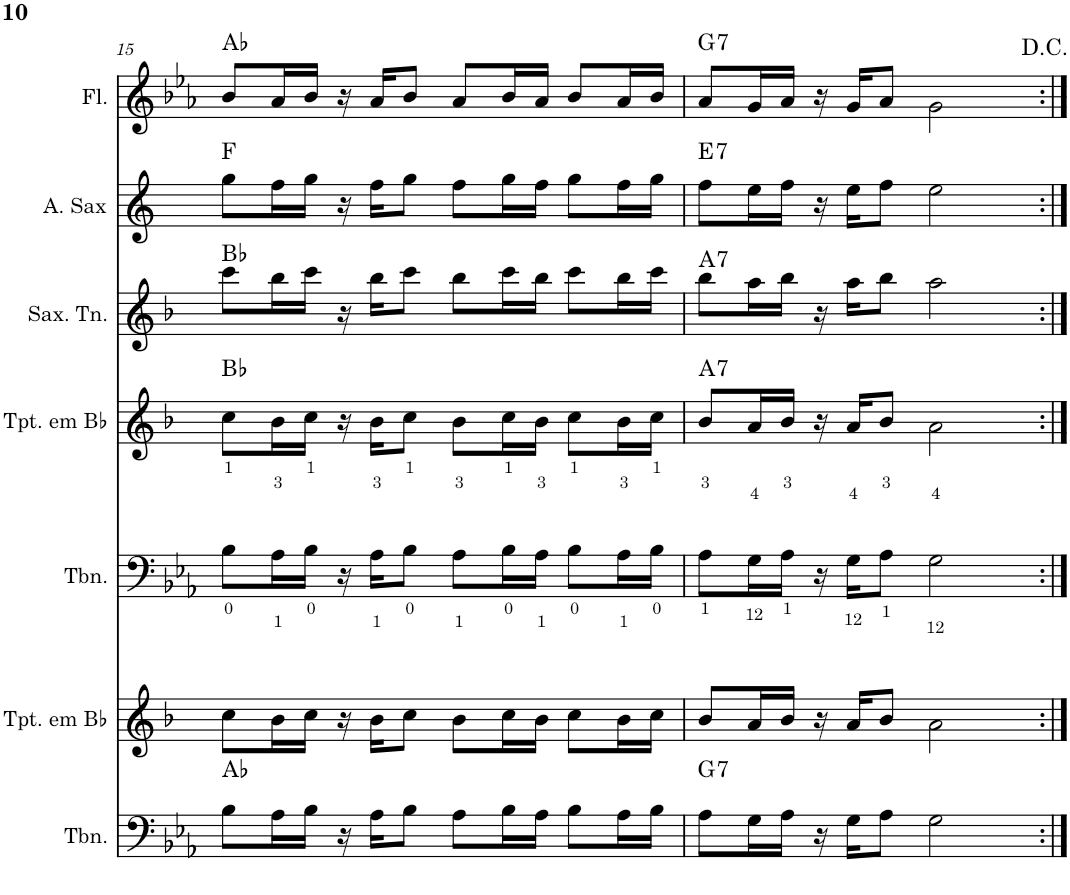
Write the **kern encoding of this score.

**kern	**harte	**kern	**kern	**kern	**harte	**kern	**harte	**kern	**harte	**kern	**harte
*part7	*part7	*part6	*part5	*part4	*part4	*part3	*part3	*part2	*part2	*part1	*part1
*staff7	*	*staff6	*staff5	*staff4	*	*staff3	*	*staff2	*	*staff1	*
*I"Trombone	*	*I"Trompete em Bb	*I"Trombone	*I"Trompete em Bb	*	*I"Saxofone Tenor	*	*I"Saxofone Alto	*	*I"Flauta Transversal	*
*I'Tbn.	*	*I'Tpt. em Bb	*I'Tbn.	*I'Tpt. em Bb	*	*I'Sax. Tn.	*	*	*	*I'Fl.	*
!!LO:PB:g=z
*clefF4	*	*clefG2	*clefF4	*clefG2	*	*clefG2	*	*clefG2	*	*clefG2	*
*	*	*Trd1c2	*	*Trd1c2	*	*Trd8c14	*	*Trd5c9	*	*	*
*k[b-e-a-]	*	*k[b-]	*k[b-e-a-]	*k[b-]	*	*k[b-]	*	*k[]	*	*k[b-e-a-]	*
*E-:	*	*F:	*E-:	*F:	*	*F:	*	*C:	*	*E-:	*
*M4/4	*	*M4/4	*M4/4	*M4/4	*	*M4/4	*	*M4/4	*	*M4/4	*
=15	=15	=15	=15	=15	=15	=15	=15	=15	=15	=15	=15
8B-\L	Ab:maj	8cc\L	8B-\L	8cc\L	Bb:maj	8ccc\L	Bb:maj	8gg\L	F:maj	8b-/L	Ab:maj
16A-\L	.	16b-\L	16A-\L	16b-\L	.	16bb-\L	.	16ff\L	.	16a-/L	.
16B-\JJ	.	16cc\JJ	16B-\JJ	16cc\JJ	.	16ccc\JJ	.	16gg\JJ	.	16b-/JJ	.
16r	.	16r	16r	16r	.	16r	.	16r	.	16r	.
16A-\KL	.	16b-\KL	16A-\KL	16b-\KL	.	16bb-\KL	.	16ff\KL	.	16a-/KL	.
8B-\J	.	8cc\J	8B-\J	8cc\J	.	8ccc\J	.	8gg\J	.	8b-/J	.
8A-\L	.	8b-\L	8A-\L	8b-\L	.	8bb-\L	.	8ff\L	.	8a-/L	.
16B-\L	.	16cc\L	16B-\L	16cc\L	.	16ccc\L	.	16gg\L	.	16b-/L	.
16A-\JJ	.	16b-\JJ	16A-\JJ	16b-\JJ	.	16bb-\JJ	.	16ff\JJ	.	16a-/JJ	.
8B-\L	.	8cc\L	8B-\L	8cc\L	.	8ccc\L	.	8gg\L	.	8b-/L	.
16A-\L	.	16b-\L	16A-\L	16b-\L	.	16bb-\L	.	16ff\L	.	16a-/L	.
16B-\JJ	.	16cc\JJ	16B-\JJ	16cc\JJ	.	16ccc\JJ	.	16gg\JJ	.	16b-/JJ	.
=16	=16	=16	=16	=16	=16	=16	=16	=16	=16	=16	=16
!	!LO:H:kt=7	!	!	!	!LO:H:kt=7	!	!LO:H:kt=7	!	!LO:H:kt=7	!	!LO:H:kt=7
8A-\L	G:7	8b-/L	8A-\L	8b-/L	A:7	8bb-\L	A:7	8ff\L	E:7	8a-/L	G:7
16G\L	.	16a/L	16G\L	16a/L	.	16aa\L	.	16ee\L	.	16g/L	.
16A-\JJ	.	16b-/JJ	16A-\JJ	16b-/JJ	.	16bb-\JJ	.	16ff\JJ	.	16a-/JJ	.
16r	.	16r	16r	16r	.	16r	.	16r	.	16r	.
16G\KL	.	16a/KL	16G\KL	16a/KL	.	16aa\KL	.	16ee\KL	.	16g/KL	.
8A-\J	.	8b-/J	8A-\J	8b-/J	.	8bb-\J	.	8ff\J	.	8a-/J	.
2G\	.	2a\	2G\	2a\	.	2aa\	.	2ee\	.	2g\	.
=:|!	=:|!	=:|!	=:|!	=:|!	=:|!	=:|!	=:|!	=:|!	=:|!	=:|!	=:|!
*-	*-	*-	*-	*-	*-	*-	*-	*-	*-	*-	*-
